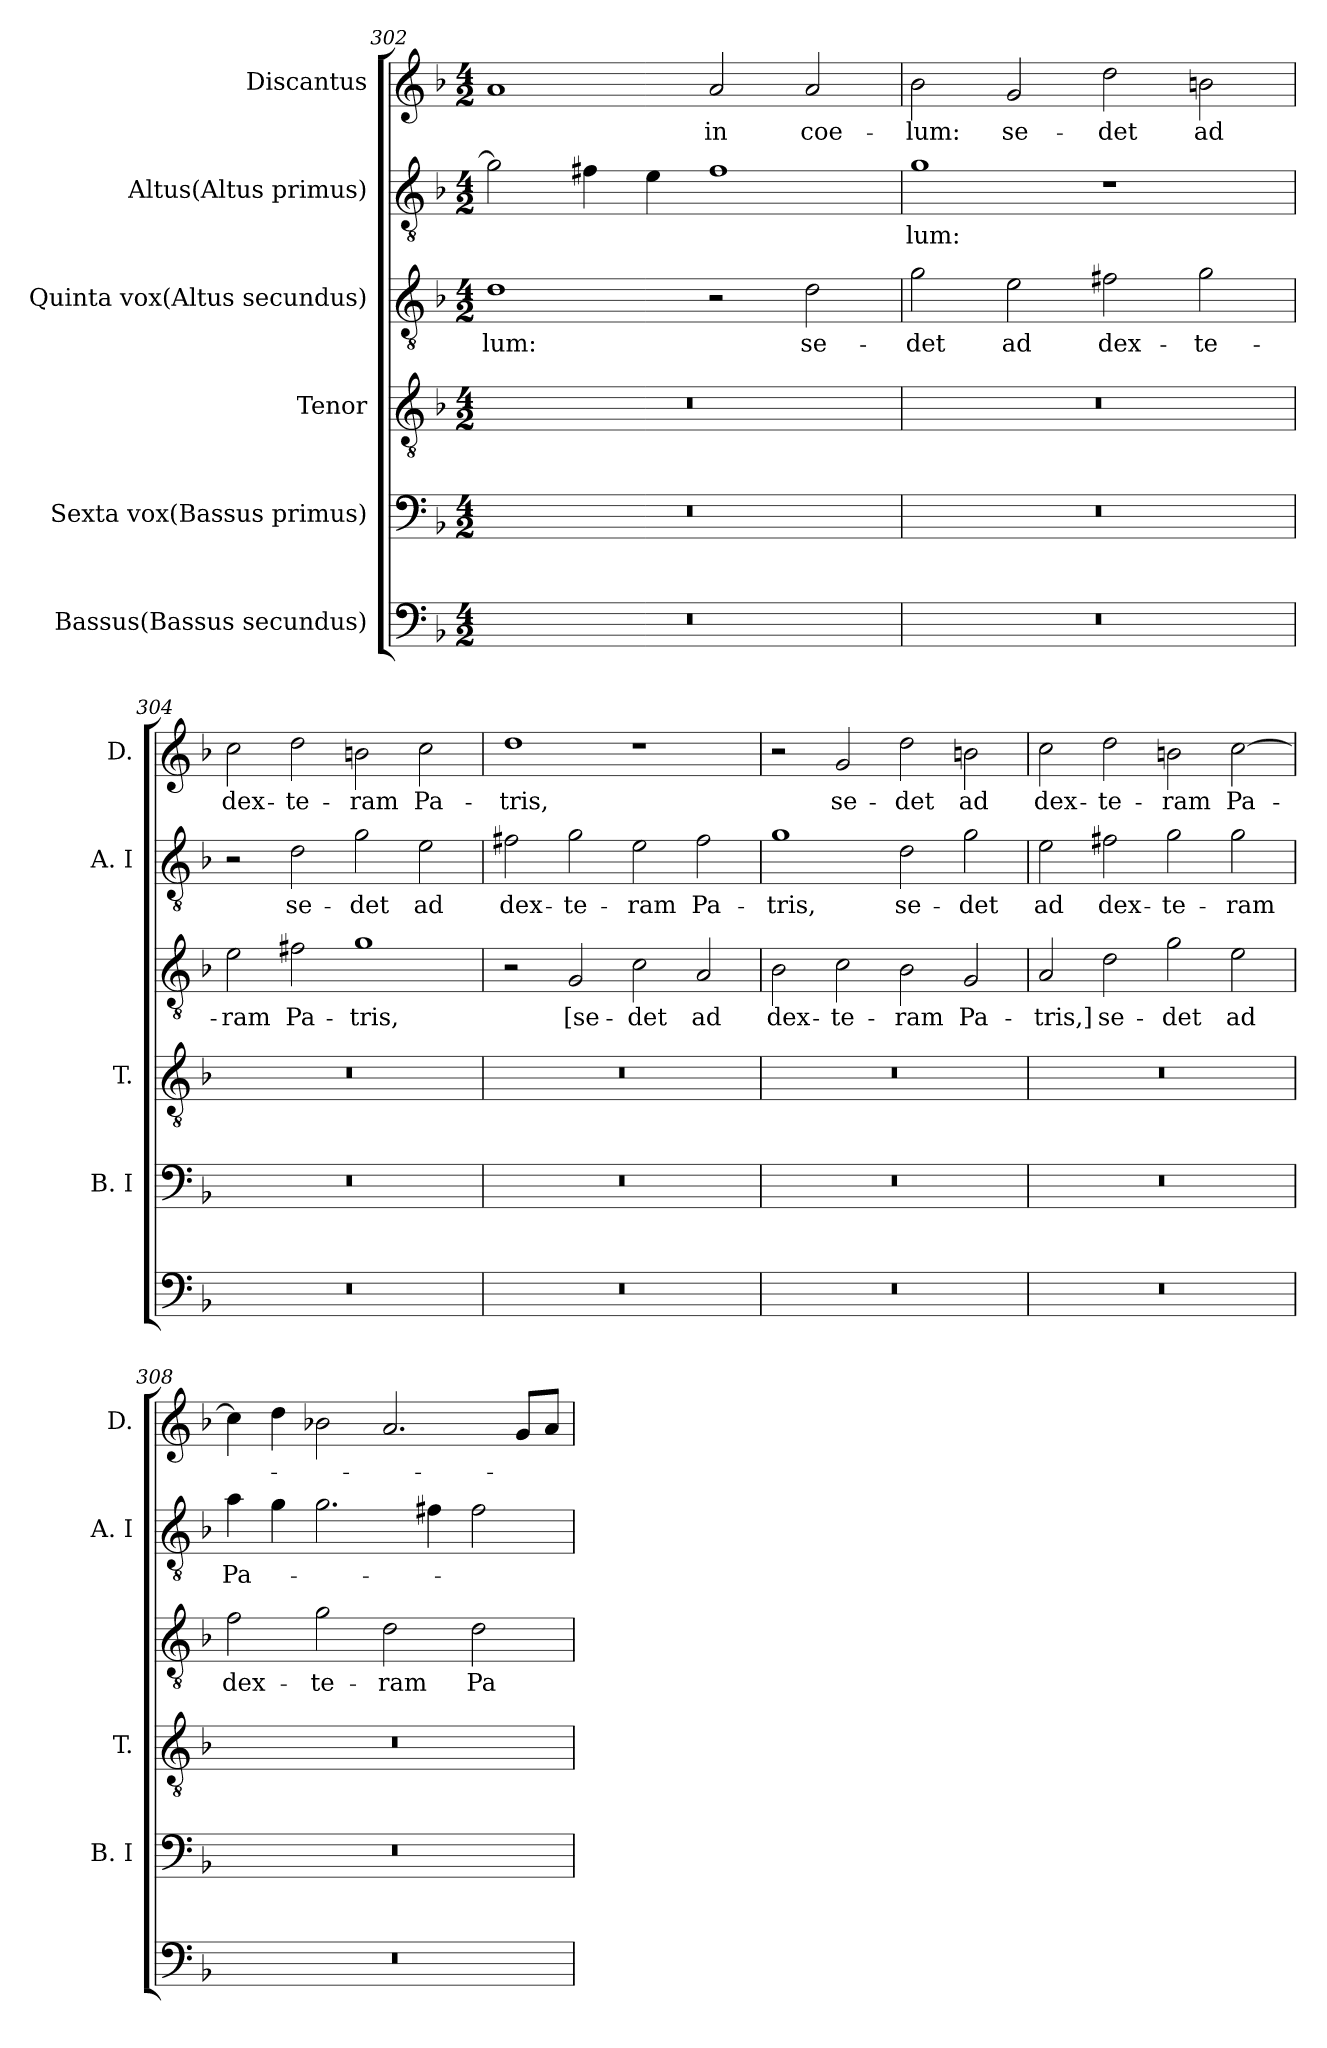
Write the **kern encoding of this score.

**kern	**kern	**kern	**kern	**text	**kern	**text	**kern	**text
*part6	*part5	*part4	*part3	*part3	*part2	*part2	*part1	*part1
*staff6	*staff5	*staff4	*staff3	*staff3	*staff2	*staff2	*staff1	*staff1
*I"Bassus(Bassus secundus)	*I"Sexta vox(Bassus primus)	*I"Tenor	*I"Quinta vox(Altus secundus)	*	*I"Altus(Altus primus)	*	*I"Discantus	*
*	*I'B. I	*I'T.	*	*	*I'A. I	*	*I'D.	*
*clefF4	*clefF4	*clefGv2	*clefGv2	*	*clefGv2	*	*clefG2	*
*	*	*ITrd7c12	*ITrd7c12	*	*ITrd7c12	*	*	*
*k[b-]	*k[b-]	*k[b-]	*k[b-]	*	*k[b-]	*	*k[b-]	*
*d:	*d:	*d:	*d:	*	*d:	*	*d:	*
*M4/2	*M4/2	*M4/2	*M4/2	*	*M4/2	*	*M4/2	*
=302	=302	=302	=302	=302	=302	=302	=302	=302
!LO:N:vis=1	!LO:N:vis=1	!LO:N:vis=1	!	!LO:LY:b	!	!	!	!
0r	0r	0r	1D	-lum:	2G\]	.	1a	.
.	.	.	.	.	4F#X\	.	.	.
.	.	.	.	.	4E\	.	.	.
!	!	!	!	!	!	!	!	!LO:LY:b
.	.	.	2r	.	1F#	.	2a/	in
!	!	!	!	!LO:LY:b	!	!	!	!LO:LY:b
.	.	.	2D\	se-	.	.	2a/	coe-
=303	=303	=303	=303	=303	=303	=303	=303	=303
!LO:N:vis=1	!LO:N:vis=1	!LO:N:vis=1	!	!LO:LY:b	!	!LO:LY:b	!	!LO:LY:b
0r	0r	0r	2G\	-det	1G	-lum:	2b-\	-lum:
!	!	!	!	!LO:LY:b	!	!	!	!LO:LY:b
.	.	.	2E\	ad	.	.	2g/	se-
!	!	!	!	!LO:LY:b	!	!	!	!LO:LY:b
.	.	.	2F#X\	dex-	1r	.	2dd\	-det
!	!	!	!	!LO:LY:b	!	!	!	!LO:LY:b
.	.	.	2G\	-te-	.	.	2bn\	ad
=304	=304	=304	=304	=304	=304	=304	=304	=304
!LO:N:vis=1	!LO:N:vis=1	!LO:N:vis=1	!	!LO:LY:b	!	!	!	!LO:LY:b
0r	0r	0r	2E\	-ram	2r	.	2cc\	dex-
!	!	!	!	!LO:LY:b	!	!LO:LY:b	!	!LO:LY:b
.	.	.	2F#X\	Pa-	2D\	se-	2dd\	-te-
!	!	!	!	!LO:LY:b	!	!LO:LY:b	!	!LO:LY:b
.	.	.	1G	-tris,	2G\	-det	2bn\	-ram
!	!	!	!	!	!	!LO:LY:b	!	!LO:LY:b
.	.	.	.	.	2E\	ad	2cc\	Pa-
=305	=305	=305	=305	=305	=305	=305	=305	=305
!LO:N:vis=1	!LO:N:vis=1	!LO:N:vis=1	!	!	!	!LO:LY:b	!	!LO:LY:b
0r	0r	0r	2r	.	2F#X\	dex-	1dd	-tris,
!	!	!	!	!LO:LY:b	!	!LO:LY:b	!	!
.	.	.	2GG/	[se-	2G\	-te-	.	.
!	!	!	!	!LO:LY:b	!	!LO:LY:b	!	!
.	.	.	2C\	-det	2E\	-ram	1r	.
!	!	!	!	!LO:LY:b	!	!LO:LY:b	!	!
.	.	.	2AA/	ad	2F#\	Pa-	.	.
!!LO:PB:g=z
=306	=306	=306	=306	=306	=306	=306	=306	=306
!LO:N:vis=1	!LO:N:vis=1	!LO:N:vis=1	!	!LO:LY:b	!	!LO:LY:b	!	!
0r	0r	0r	2BB-\	dex-	1G	-tris,	2r	.
!	!	!	!	!LO:LY:b	!	!	!	!LO:LY:b
.	.	.	2C\	-te-	.	.	2g/	se-
!	!	!	!	!LO:LY:b	!	!LO:LY:b	!	!LO:LY:b
.	.	.	2BB-\	-ram	2D\	se-	2dd\	-det
!	!	!	!	!LO:LY:b	!	!LO:LY:b	!	!LO:LY:b
.	.	.	2GG/	Pa-	2G\	-det	2bn\	ad
=307	=307	=307	=307	=307	=307	=307	=307	=307
!LO:N:vis=1	!LO:N:vis=1	!LO:N:vis=1	!	!LO:LY:b	!	!LO:LY:b	!	!LO:LY:b
0r	0r	0r	2AA/	-tris,]	2E\	ad	2cc\	dex-
!	!	!	!	!LO:LY:b	!	!LO:LY:b	!	!LO:LY:b
.	.	.	2D\	se-	2F#X\	dex-	2dd\	-te-
!	!	!	!	!LO:LY:b	!	!LO:LY:b	!	!LO:LY:b
.	.	.	2G\	-det	2G\	-te-	2bn\	-ram
!	!	!	!	!LO:LY:b	!	!LO:LY:b	!	!LO:LY:b
.	.	.	2E\	ad	2G\	-ram	[>2cc\	Pa-
=308	=308	=308	=308	=308	=308	=308	=308	=308
!LO:N:vis=1	!LO:N:vis=1	!LO:N:vis=1	!	!LO:LY:b	!	!LO:LY:b	!	!
0r	0r	0r	2F\	dex-	4A\	Pa-	4cc\]	.
.	.	.	.	.	4G\	.	4dd\	.
!	!	!	!	!LO:LY:b	!	!	!	!
.	.	.	2G\	-te-	2.G\	.	2b-X\	.
!	!	!	!	!LO:LY:b	!	!	!	!
.	.	.	2D\	-ram	.	.	2.a/	.
.	.	.	.	.	4F#X\	.	.	.
!	!	!	!	!LO:LY:b	!	!	!	!
.	.	.	2D\	Pa-	2F#\	.	.	.
.	.	.	.	.	.	.	8g/L	.
.	.	.	.	.	.	.	8a/J	.
=	=	=	=	=	=	=	=	=
*-	*-	*-	*-	*-	*-	*-	*-	*-
